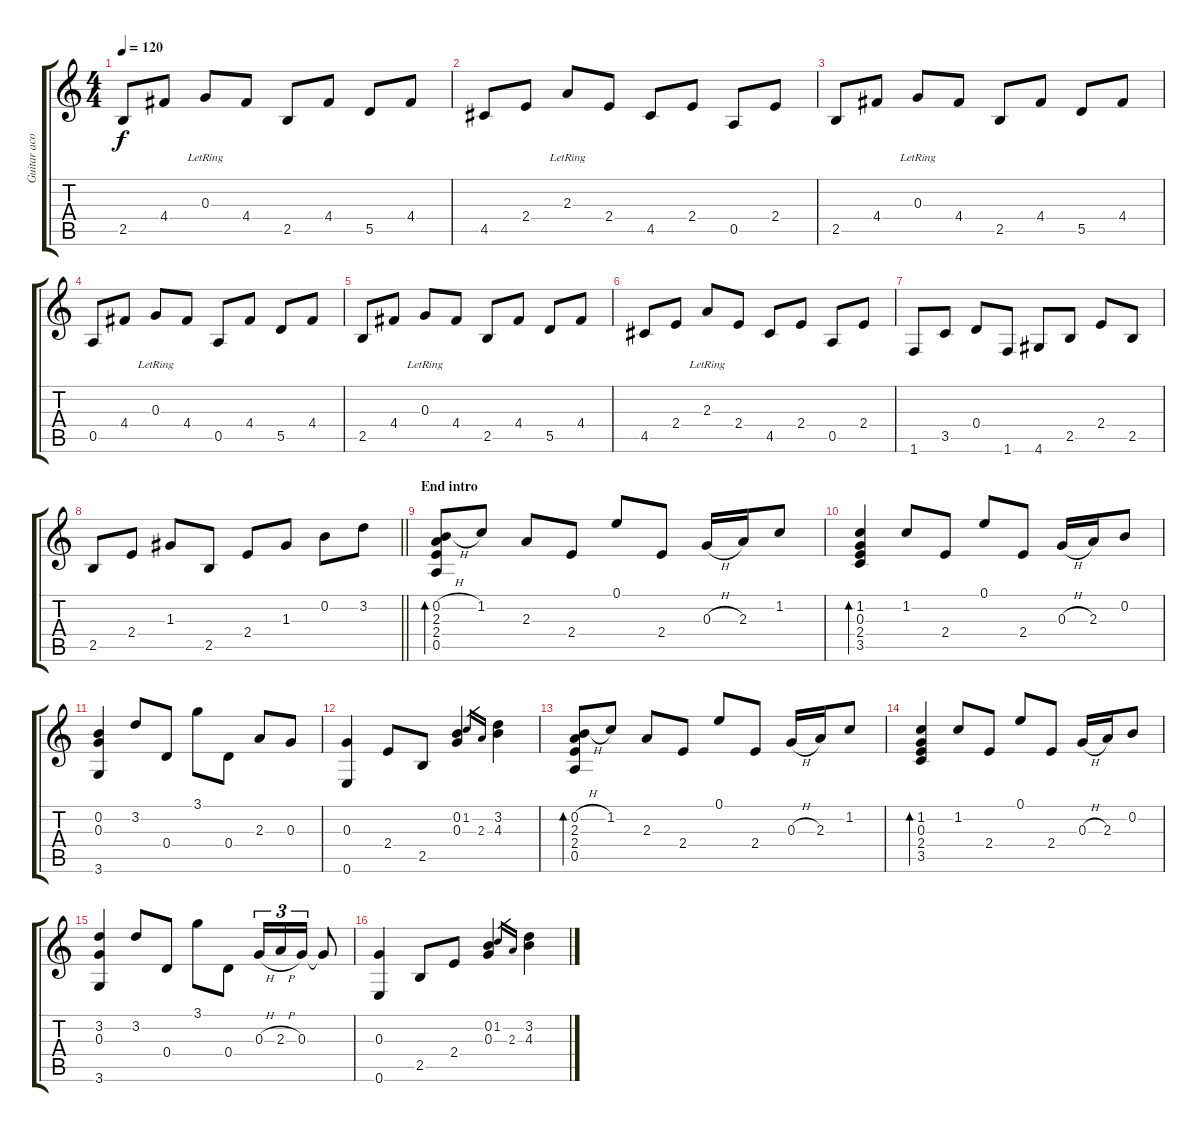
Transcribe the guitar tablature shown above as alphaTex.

\track ("Guitar acoustic 2" "Guitar aco") {instrument acousticguitarsteel}
\staff {score tabs}
\tuning (E4 B3 G3 D3 A2 E2) {hide}
\ts (4 4)
\tempo 120
\clef g2
\ks c
2.5.8{dy f} 4.4.8 0.3{lr}.8 4.4.8 2.5.8 4.4.8 5.5.8 4.4.8 |
4.5.8 2.4.8 2.3{lr}.8 2.4.8 4.5.8 2.4.8 0.5.8 2.4.8 |
2.5.8 4.4.8 0.3{lr}.8 4.4.8 2.5.8 4.4.8 5.5.8 4.4.8 |
0.5.8 4.4.8 0.3{lr}.8 4.4.8 0.5.8 4.4.8 5.5.8 4.4.8 |
2.5.8 4.4.8 0.3{lr}.8 4.4.8 2.5.8 4.4.8 5.5.8 4.4.8 |
4.5.8 2.4.8 2.3{lr}.8 2.4.8 4.5.8 2.4.8 0.5.8 2.4.8 |
1.6.8 3.5.8 0.4.8 1.6.8 4.6.8 2.5.8 2.4.8 2.5.8 |
\barLineRight lightlight
2.5.8 2.4.8 1.3.8 2.5.8 2.4.8 1.3.8 0.2.8 3.2.8 |
\section ("" "End intro")
(0.2{h} 2.3 2.4 0.5).8{bd 60} 1.2.8 2.3.8 2.4.8 0.1.8 2.4.8 0.3{h}.16 2.3.16 1.2.8 |
(1.2 0.3 2.4 3.5).4{bd 30} 1.2.8 2.4.8 0.1.8 2.4.8 0.3{h}.16 2.3.16 0.2.8 |
(0.2 0.3 3.6).4 3.2.8 0.4.8 3.1.8 0.4.8 2.3.8 0.3.8 |
(0.3 0.6).4 2.4.8 2.5.8 (0.2 0.3).4 1.2.16{gr} 2.3.16{gr} (3.2 4.3).4 |
(0.2{h} 2.3 2.4 0.5).8{bd 120} 1.2.8 2.3.8 2.4.8 0.1.8 2.4.8 0.3{h}.16 2.3.16 1.2.8 |
(1.2 0.3 2.4 3.5).4{bd 120} 1.2.8 2.4.8 0.1.8 2.4.8 0.3{h}.16 2.3.16 0.2.8 |
(3.2 0.3 3.6).4 3.2.8 0.4.8 3.1.8 0.4.8 0.3{h}.16{tu (3 2)} 2.3{h}.16{tu (3 2)} 0.3.16{tu (3 2)} 0.3{t}.8 |
(0.3 0.6).4 2.5.8 2.4.8 (0.2 0.3).4 1.2.16{gr} 2.3.16{gr} (3.2 4.3).4
